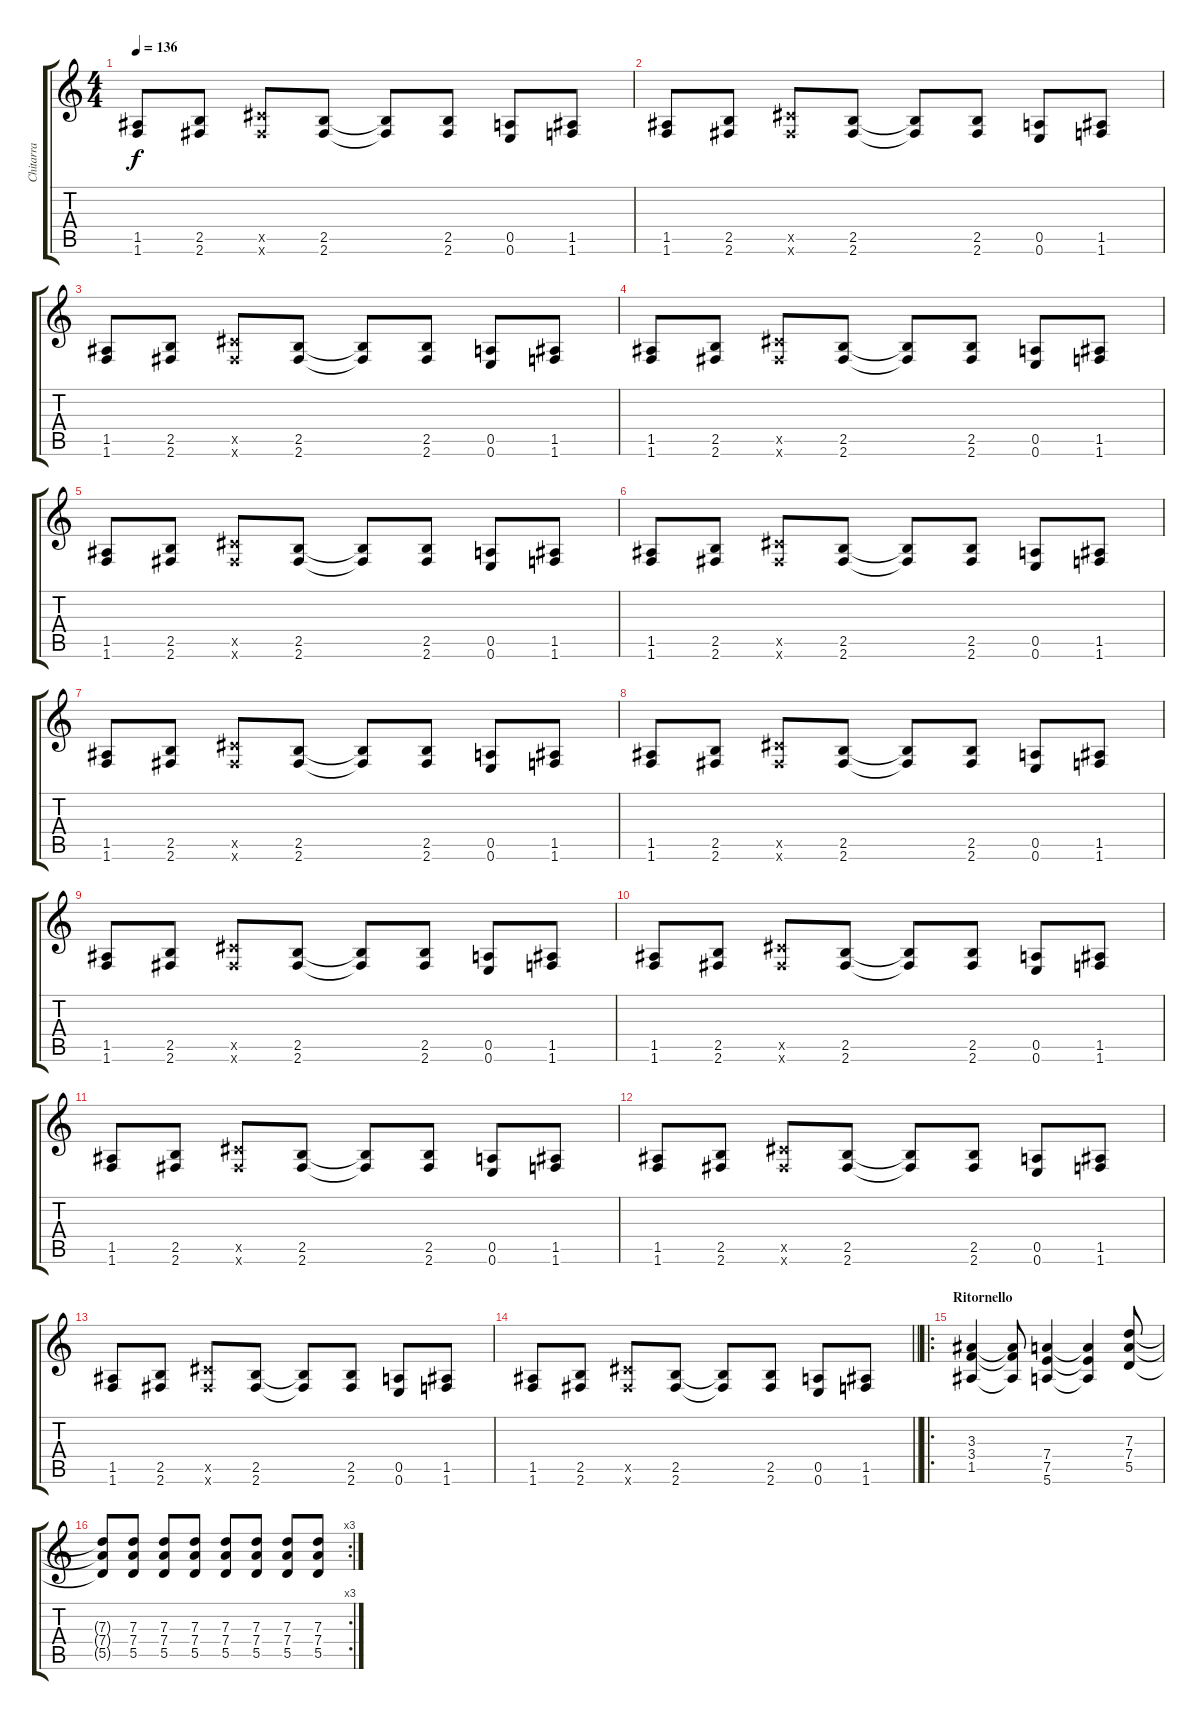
\track ("Chitarra" "Chitarra") {instrument overdrivenguitar}
\staff {score tabs}
\tuning (E4 B3 G3 D3 A2 E2) {hide}
\ts (4 4)
\tempo 136
\clef g2
\ks c
(1.5 1.6).8{dy f} (2.5 2.6).8 (4.5{x} 2.6{x}).8 (2.5 2.6).8 (2.5{t} 2.6{t}).8 (2.5 2.6).8 (0.5 0.6).8 (1.5 1.6).8 |
(1.5 1.6).8 (2.5 2.6).8 (4.5{x} 2.6{x}).8 (2.5 2.6).8 (2.5{t} 2.6{t}).8 (2.5 2.6).8 (0.5 0.6).8 (1.5 1.6).8 |
(1.5 1.6).8 (2.5 2.6).8 (4.5{x} 2.6{x}).8 (2.5 2.6).8 (2.5{t} 2.6{t}).8 (2.5 2.6).8 (0.5 0.6).8 (1.5 1.6).8 |
(1.5 1.6).8 (2.5 2.6).8 (4.5{x} 2.6{x}).8 (2.5 2.6).8 (2.5{t} 2.6{t}).8 (2.5 2.6).8 (0.5 0.6).8 (1.5 1.6).8 |
(1.5 1.6).8 (2.5 2.6).8 (4.5{x} 2.6{x}).8 (2.5 2.6).8 (2.5{t} 2.6{t}).8 (2.5 2.6).8 (0.5 0.6).8 (1.5 1.6).8 |
(1.5 1.6).8 (2.5 2.6).8 (4.5{x} 2.6{x}).8 (2.5 2.6).8 (2.5{t} 2.6{t}).8 (2.5 2.6).8 (0.5 0.6).8 (1.5 1.6).8 |
(1.5 1.6).8 (2.5 2.6).8 (4.5{x} 2.6{x}).8 (2.5 2.6).8 (2.5{t} 2.6{t}).8 (2.5 2.6).8 (0.5 0.6).8 (1.5 1.6).8 |
(1.5 1.6).8 (2.5 2.6).8 (4.5{x} 2.6{x}).8 (2.5 2.6).8 (2.5{t} 2.6{t}).8 (2.5 2.6).8 (0.5 0.6).8 (1.5 1.6).8 |
(1.5 1.6).8 (2.5 2.6).8 (4.5{x} 2.6{x}).8 (2.5 2.6).8 (2.5{t} 2.6{t}).8 (2.5 2.6).8 (0.5 0.6).8 (1.5 1.6).8 |
(1.5 1.6).8 (2.5 2.6).8 (4.5{x} 2.6{x}).8 (2.5 2.6).8 (2.5{t} 2.6{t}).8 (2.5 2.6).8 (0.5 0.6).8 (1.5 1.6).8 |
(1.5 1.6).8 (2.5 2.6).8 (4.5{x} 2.6{x}).8 (2.5 2.6).8 (2.5{t} 2.6{t}).8 (2.5 2.6).8 (0.5 0.6).8 (1.5 1.6).8 |
(1.5 1.6).8 (2.5 2.6).8 (4.5{x} 2.6{x}).8 (2.5 2.6).8 (2.5{t} 2.6{t}).8 (2.5 2.6).8 (0.5 0.6).8 (1.5 1.6).8 |
(1.5 1.6).8 (2.5 2.6).8 (4.5{x} 2.6{x}).8 (2.5 2.6).8 (2.5{t} 2.6{t}).8 (2.5 2.6).8 (0.5 0.6).8 (1.5 1.6).8 |
\barLineRight lightlight
(1.5 1.6).8 (2.5 2.6).8 (4.5{x} 2.6{x}).8 (2.5 2.6).8 (2.5{t} 2.6{t}).8 (2.5 2.6).8 (0.5 0.6).8 (1.5 1.6).8 |
\ro
\section ("" "Ritornello")
(3.3 3.4 1.5).4 (3.3{t} 3.4{t} 1.5{t}).8 (7.4 7.5 5.6).4 (7.4{t} 7.5{t} 5.6{t}).4 (7.3 7.4 5.5).8 |
\rc 3
(7.3{t} 7.4{t} 5.5{t}).8 (7.3 7.4 5.5).8 (7.3 7.4 5.5).8 (7.3 7.4 5.5).8 (7.3 7.4 5.5).8 (7.3 7.4 5.5).8 (7.3 7.4 5.5).8 (7.3 7.4 5.5).8
